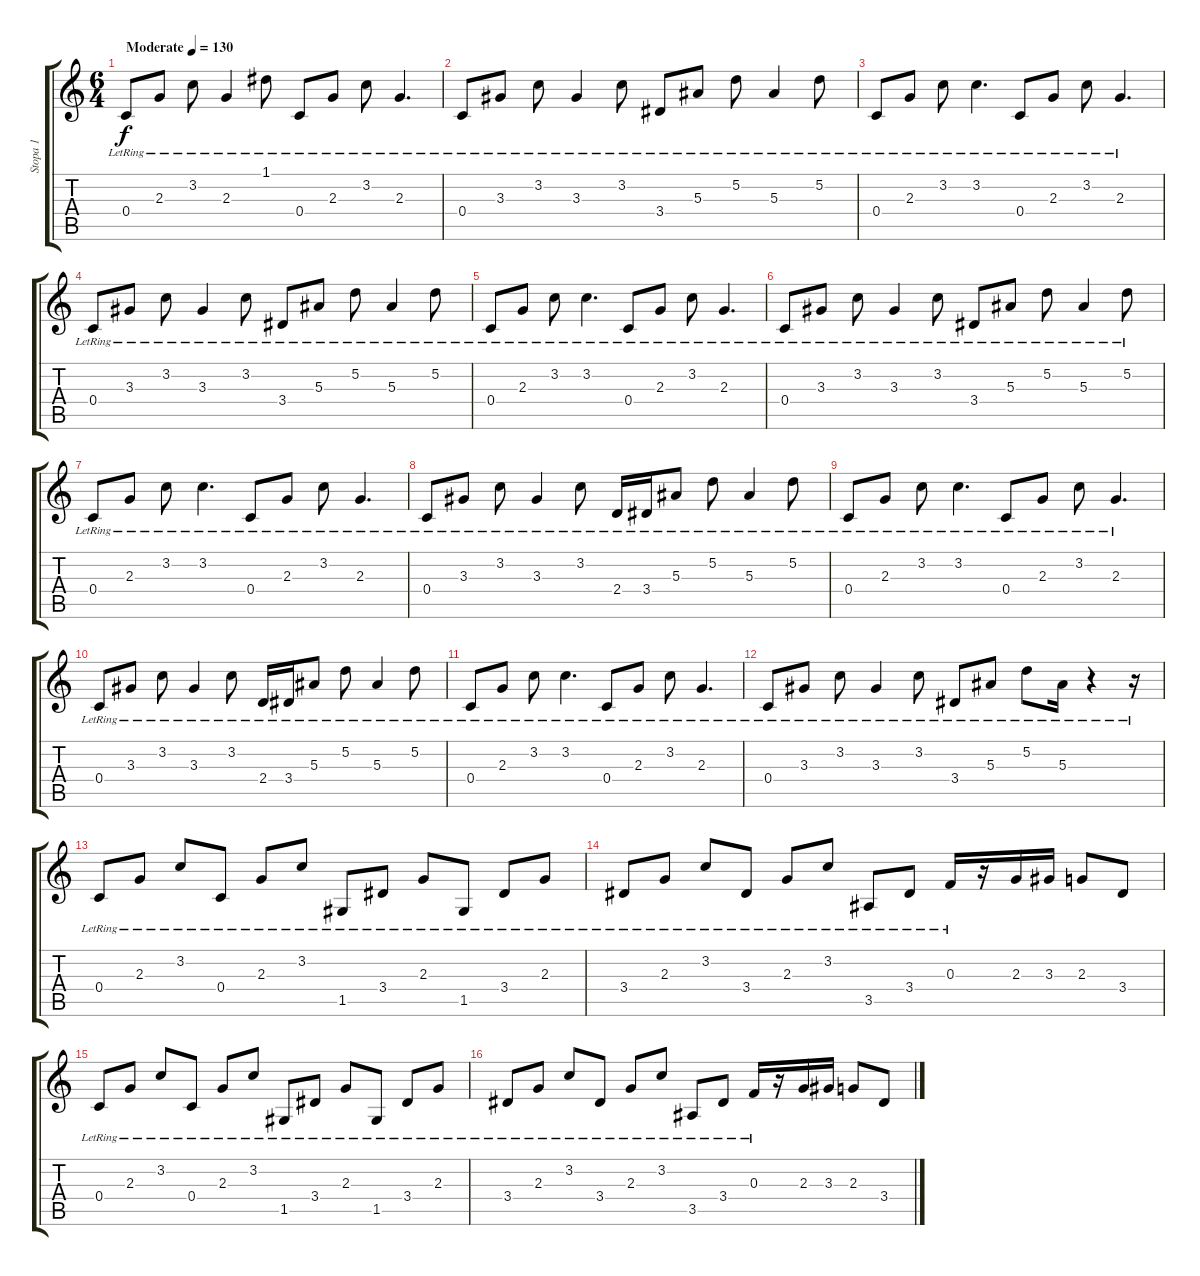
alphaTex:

\track ("Stopa 1" "Stopa 1") {instrument acousticguitarsteel}
\staff {score tabs}
\tuning (D4 A3 F3 C3 G2 C2) {hide}
\ts (6 4)
\tempo (130 "Moderate")
\clef g2
\ks c
0.4{lr}.8{dy f instrument acousticguitarsteel} 2.3{lr}.8 3.2{lr}.8 2.3{lr}.4 1.1{lr}.8 0.4{lr}.8 2.3{lr}.8 3.2{lr}.8 2.3{lr}.4{d} |
0.4{lr}.8 3.3{lr}.8 3.2{lr}.8 3.3{lr}.4 3.2{lr}.8 3.4{lr}.8 5.3{lr}.8 5.2{lr}.8 5.3{lr}.4 5.2{lr}.8 |
0.4{lr}.8 2.3{lr}.8 3.2{lr}.8 3.2{lr}.4{d} 0.4{lr}.8 2.3{lr}.8 3.2{lr}.8 2.3{lr}.4{d} |
0.4{lr}.8 3.3{lr}.8 3.2{lr}.8 3.3{lr}.4 3.2{lr}.8 3.4{lr}.8 5.3{lr}.8 5.2{lr}.8 5.3{lr}.4 5.2{lr}.8 |
0.4{lr}.8 2.3{lr}.8 3.2{lr}.8 3.2{lr}.4{d} 0.4{lr}.8 2.3{lr}.8 3.2{lr}.8 2.3{lr}.4{d} |
0.4{lr}.8 3.3{lr}.8 3.2{lr}.8 3.3{lr}.4 3.2{lr}.8 3.4{lr}.8 5.3{lr}.8 5.2{lr}.8 5.3{lr}.4 5.2{lr}.8 |
0.4{lr}.8 2.3{lr}.8 3.2{lr}.8 3.2{lr}.4{d} 0.4{lr}.8 2.3{lr}.8 3.2{lr}.8 2.3{lr}.4{d} |
0.4{lr}.8 3.3{lr}.8 3.2{lr}.8 3.3{lr}.4 3.2{lr}.8 2.4{lr}.16 3.4{lr}.16 5.3{lr}.8 5.2{lr}.8 5.3{lr}.4 5.2{lr}.8 |
0.4{lr}.8 2.3{lr}.8 3.2{lr}.8 3.2{lr}.4{d} 0.4{lr}.8 2.3{lr}.8 3.2{lr}.8 2.3{lr}.4{d} |
0.4{lr}.8 3.3{lr}.8 3.2{lr}.8 3.3{lr}.4 3.2{lr}.8 2.4{lr}.16 3.4{lr}.16 5.3{lr}.8 5.2{lr}.8 5.3{lr}.4 5.2{lr}.8 |
0.4{lr}.8 2.3{lr}.8 3.2{lr}.8 3.2{lr}.4{d} 0.4{lr}.8 2.3{lr}.8 3.2{lr}.8 2.3{lr}.4{d} |
0.4{lr}.8 3.3{lr}.8 3.2{lr}.8 3.3{lr}.4 3.2{lr}.8 3.4{lr}.8 5.3{lr}.8 5.2{lr}.8 5.3{lr}.16 r.4 r.16 |
0.4{lr}.8 2.3{lr}.8 3.2{lr}.8 0.4{lr}.8 2.3{lr}.8 3.2{lr}.8 1.5{lr}.8 3.4{lr}.8 2.3{lr}.8 1.5{lr}.8 3.4{lr}.8 2.3{lr}.8 |
3.4{lr}.8 2.3{lr}.8 3.2{lr}.8 3.4{lr}.8 2.3{lr}.8 3.2{lr}.8 3.5{lr}.8 3.4{lr}.8 0.3{lr}.16 r.16 2.3.16 3.3.16 2.3.8 3.4.8 |
0.4{lr}.8 2.3{lr}.8 3.2{lr}.8 0.4{lr}.8 2.3{lr}.8 3.2{lr}.8 1.5{lr}.8 3.4{lr}.8 2.3{lr}.8 1.5{lr}.8 3.4{lr}.8 2.3{lr}.8 |
3.4{lr}.8 2.3{lr}.8 3.2{lr}.8 3.4{lr}.8 2.3{lr}.8 3.2{lr}.8 3.5{lr}.8 3.4{lr}.8 0.3{lr}.16 r.16 2.3.16 3.3.16 2.3.8 3.4.8
